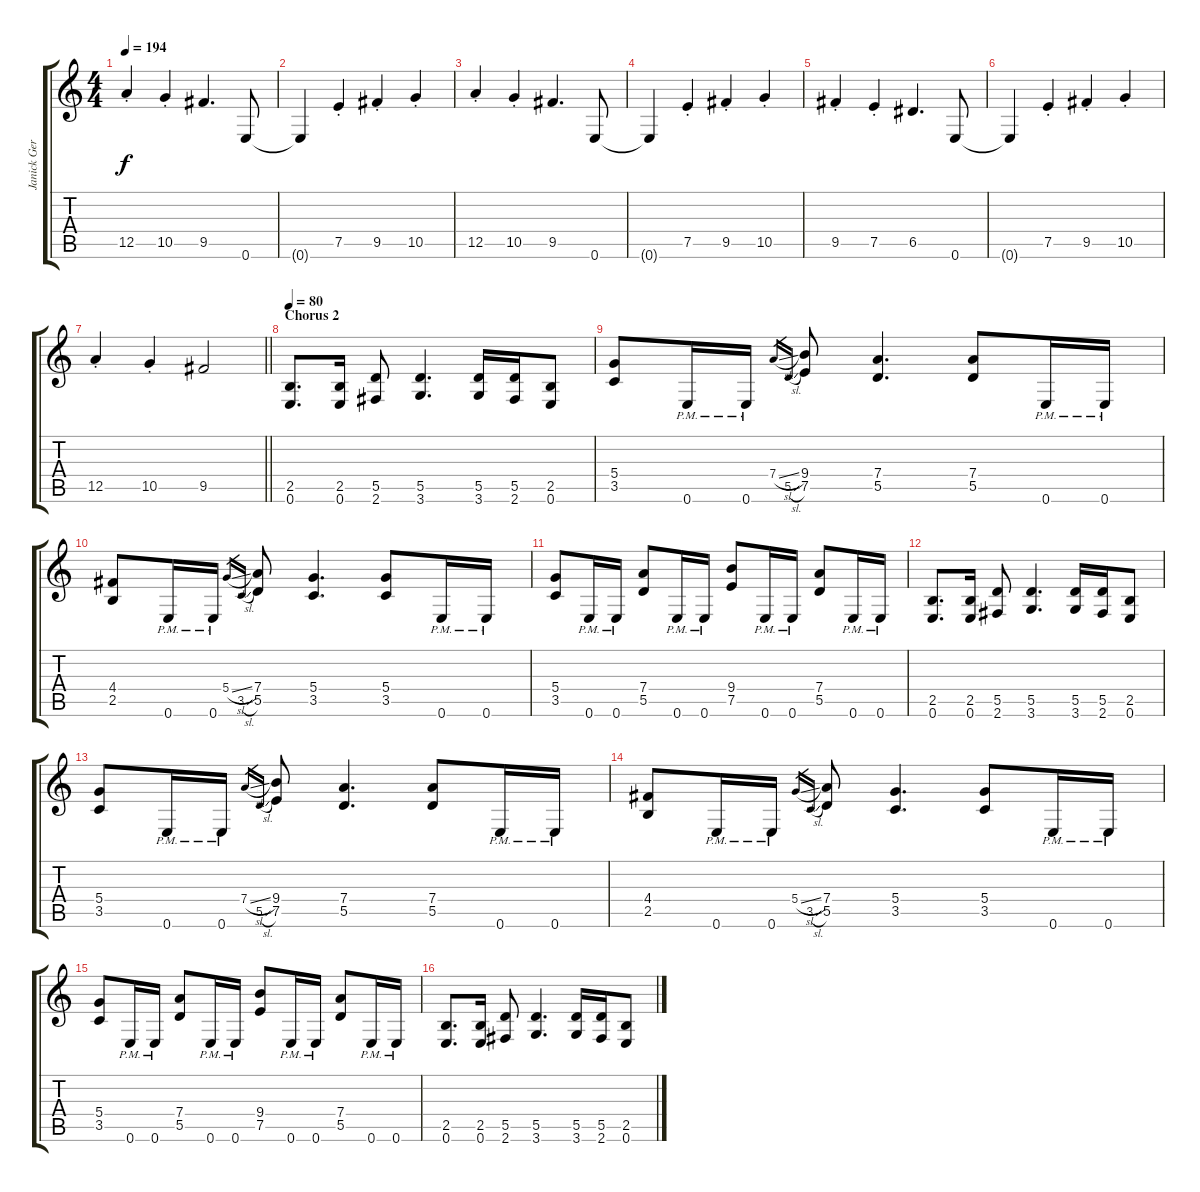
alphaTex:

\track ("Janick Gers" "Janick Ger") {instrument overdrivenguitar}
\staff {score tabs}
\tuning (E4 B3 G3 D3 A2 E2) {hide}
\ts (4 4)
\tempo 194
\clef g2
\ks c
12.5{st}.4{dy f} 10.5{st}.4 9.5.4{d} 0.6.8 |
0.6{t}.4 7.5{st}.4 9.5{st}.4 10.5{st}.4 |
12.5{st}.4 10.5{st}.4 9.5.4{d} 0.6.8 |
0.6{t}.4 7.5{st}.4 9.5{st}.4 10.5{st}.4 |
9.5{st}.4 7.5{st}.4 6.5.4{d} 0.6.8 |
0.6{t}.4 7.5{st}.4 9.5{st}.4 10.5{st}.4 |
\barLineRight lightlight
12.5{st}.4 10.5{st}.4 9.5.2 |
\section ("" "Chorus 2")
\tempo 80
(2.5 0.6).8{d} (2.5 0.6).16 (5.5 2.6).8 (5.5 3.6).4{d} (5.5 3.6).16 (5.5 2.6).16 (2.5 0.6).8 |
(5.4 3.5).8 0.6{pm}.16 0.6{pm}.16 7.4{sl}.16{gr} 5.5{sl}.16{gr} (9.4 7.5).8 (7.4 5.5).4{d} (7.4 5.5).8 0.6{pm}.16 0.6{pm}.16 |
(4.4 2.5).8 0.6{pm}.16 0.6{pm}.16 5.4{sl}.16{gr} 3.5{sl}.16{gr} (7.4 5.5).8 (5.4 3.5).4{d} (5.4 3.5).8 0.6{pm}.16 0.6{pm}.16 |
(5.4 3.5).8 0.6{pm}.16 0.6{pm}.16 (7.4 5.5).8 0.6{pm}.16 0.6{pm}.16 (9.4 7.5).8 0.6{pm}.16 0.6{pm}.16 (7.4 5.5).8 0.6{pm}.16 0.6{pm}.16 |
(2.5 0.6).8{d} (2.5 0.6).16 (5.5 2.6).8 (5.5 3.6).4{d} (5.5 3.6).16 (5.5 2.6).16 (2.5 0.6).8 |
(5.4 3.5).8 0.6{pm}.16 0.6{pm}.16 7.4{sl}.16{gr} 5.5{sl}.16{gr} (9.4 7.5).8 (7.4 5.5).4{d} (7.4 5.5).8 0.6{pm}.16 0.6{pm}.16 |
(4.4 2.5).8 0.6{pm}.16 0.6{pm}.16 5.4{sl}.16{gr} 3.5{sl}.16{gr} (7.4 5.5).8 (5.4 3.5).4{d} (5.4 3.5).8 0.6{pm}.16 0.6{pm}.16 |
(5.4 3.5).8 0.6{pm}.16 0.6{pm}.16 (7.4 5.5).8 0.6{pm}.16 0.6{pm}.16 (9.4 7.5).8 0.6{pm}.16 0.6{pm}.16 (7.4 5.5).8 0.6{pm}.16 0.6{pm}.16 |
(2.5 0.6).8{d} (2.5 0.6).16 (5.5 2.6).8 (5.5 3.6).4{d} (5.5 3.6).16 (5.5 2.6).16 (2.5 0.6).8
